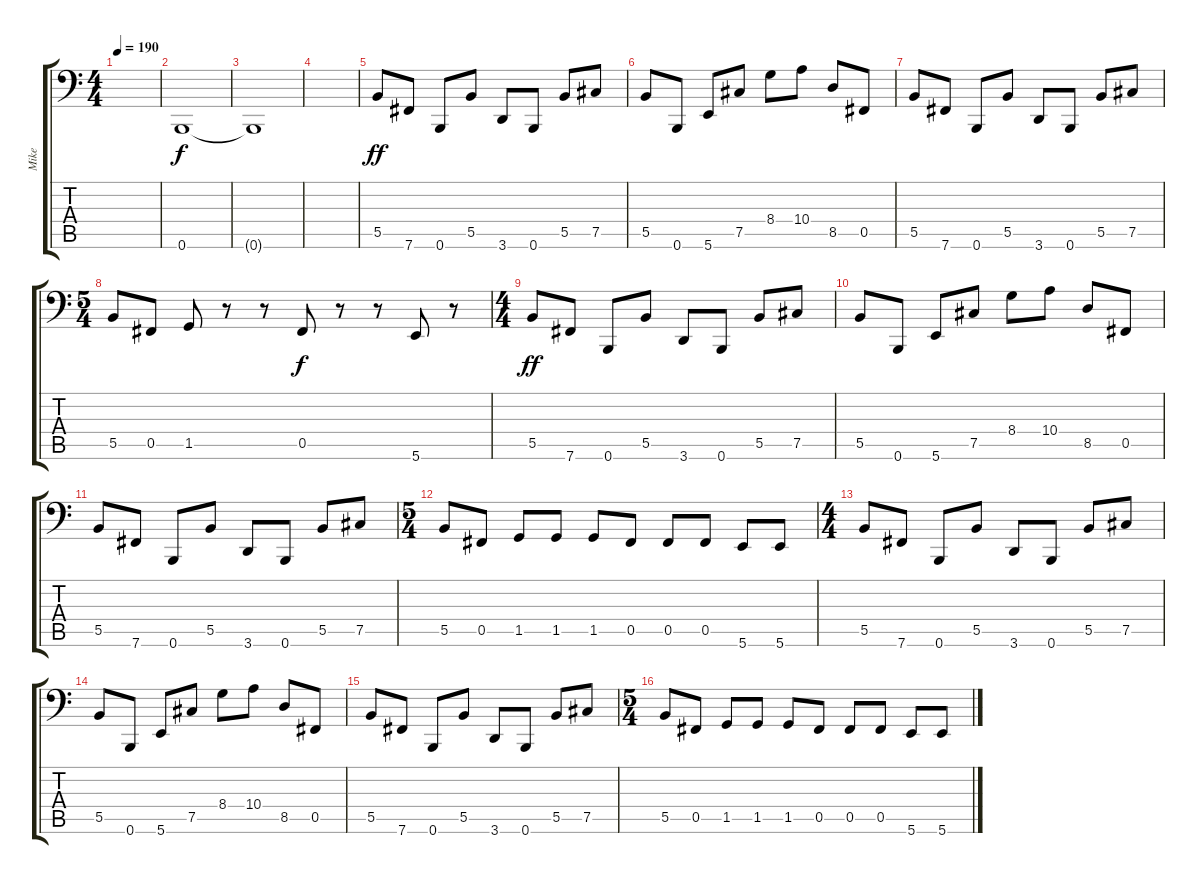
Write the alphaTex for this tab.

\track ("Mike" "Mike") {instrument electricbasspick}
\staff {score tabs}
\tuning (Db3 Ab2 E2 B1 Gb1 B0) {hide}
\ts (4 4)
\tempo 190
\clef f4
\ks c
|
0.6.1 |
0.6{t}.1{dy f} |
|
5.5.8{dy ff} 7.6.8 0.6.8 5.5.8 3.6.8 0.6.8 5.5.8 7.5.8 |
5.5.8 0.6.8 5.6.8 7.5.8 8.4.8 10.4.8 8.5.8 0.5.8 |
5.5.8 7.6.8 0.6.8 5.5.8 3.6.8 0.6.8 5.5.8 7.5.8 |
\ts (5 4)
5.5.8 0.5.8 1.5.8 r.8 r.8 0.5.8{dy f} r.8 r.8 5.6.8 r.8 |
\ts (4 4)
5.5.8{dy ff} 7.6.8 0.6.8 5.5.8 3.6.8 0.6.8 5.5.8 7.5.8 |
5.5.8 0.6.8 5.6.8 7.5.8 8.4.8 10.4.8 8.5.8 0.5.8 |
5.5.8 7.6.8 0.6.8 5.5.8 3.6.8 0.6.8 5.5.8 7.5.8 |
\ts (5 4)
5.5.8 0.5.8 1.5.8 1.5.8 1.5.8 0.5.8 0.5.8 0.5.8 5.6.8 5.6.8 |
\ts (4 4)
5.5.8 7.6.8 0.6.8 5.5.8 3.6.8 0.6.8 5.5.8 7.5.8 |
5.5.8 0.6.8 5.6.8 7.5.8 8.4.8 10.4.8 8.5.8 0.5.8 |
5.5.8 7.6.8 0.6.8 5.5.8 3.6.8 0.6.8 5.5.8 7.5.8 |
\ts (5 4)
5.5.8 0.5.8 1.5.8 1.5.8 1.5.8 0.5.8 0.5.8 0.5.8 5.6.8 5.6.8
